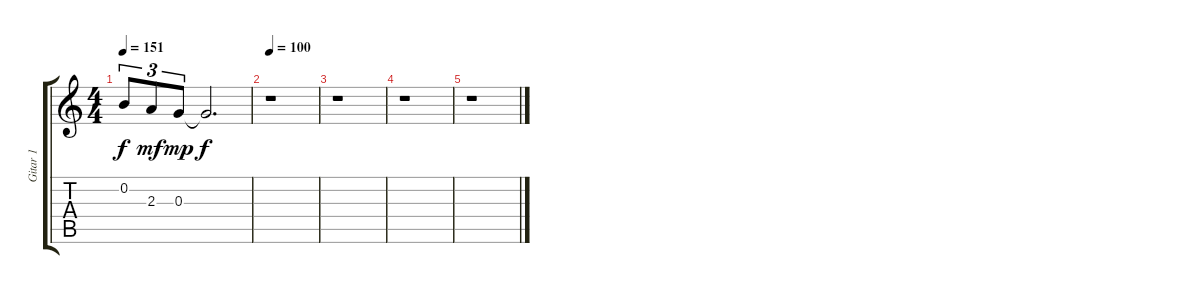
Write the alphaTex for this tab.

\track ("Gitar 1" "Gitar 1") {instrument acousticguitarnylon}
\staff {score tabs}
\tuning (E4 B3 G3 D3 A2 E2) {hide}
\ts (4 4)
\tempo 151
\clef g2
\ks c
0.2.8{tu (3 2) dy f} 2.3.8{tu (3 2) dy mf} 0.3.8{tu (3 2) dy mp} 0.3{t}.2{d dy f} |
\tempo 100
r.1 |
r.1 |
r.1 |
r.1
